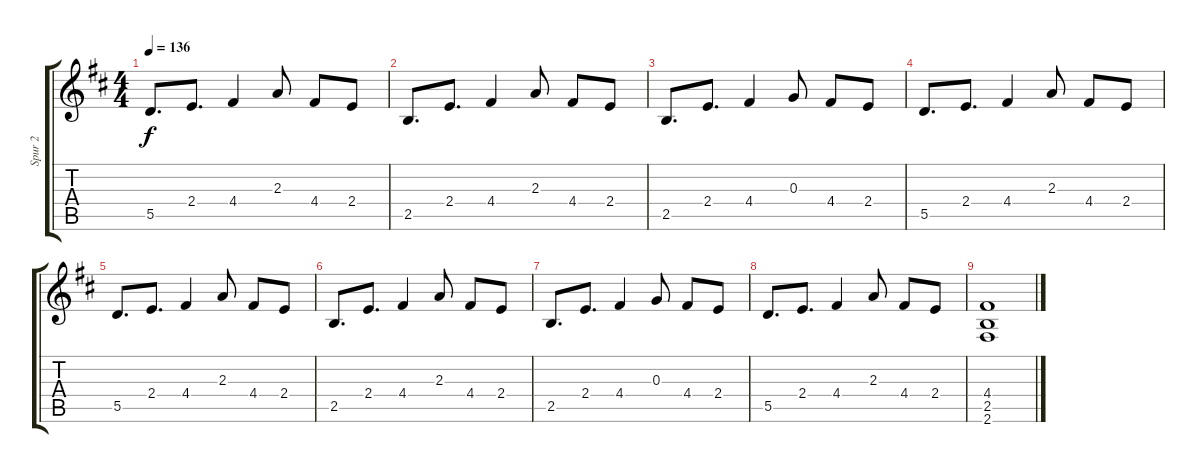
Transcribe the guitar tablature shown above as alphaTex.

\track ("Spur 2" "Spur 2") {instrument overdrivenguitar}
\staff {score tabs}
\tuning (E4 B3 G3 D3 A2 E2) {hide}
\ts (4 4)
\tempo 136
\clef g2
\ks d
5.5.8{d dy f} 2.4.8{d} 4.4.4 2.3.8 4.4.8 2.4.8 |
2.5.8{d} 2.4.8{d} 4.4.4 2.3.8 4.4.8 2.4.8 |
2.5.8{d} 2.4.8{d} 4.4.4 0.3.8 4.4.8 2.4.8 |
5.5.8{d} 2.4.8{d} 4.4.4 2.3.8 4.4.8 2.4.8 |
5.5.8{d} 2.4.8{d} 4.4.4 2.3.8 4.4.8 2.4.8 |
2.5.8{d} 2.4.8{d} 4.4.4 2.3.8 4.4.8 2.4.8 |
2.5.8{d} 2.4.8{d} 4.4.4 0.3.8 4.4.8 2.4.8 |
5.5.8{d} 2.4.8{d} 4.4.4 2.3.8 4.4.8 2.4.8 |
(4.4 2.5 2.6).1
